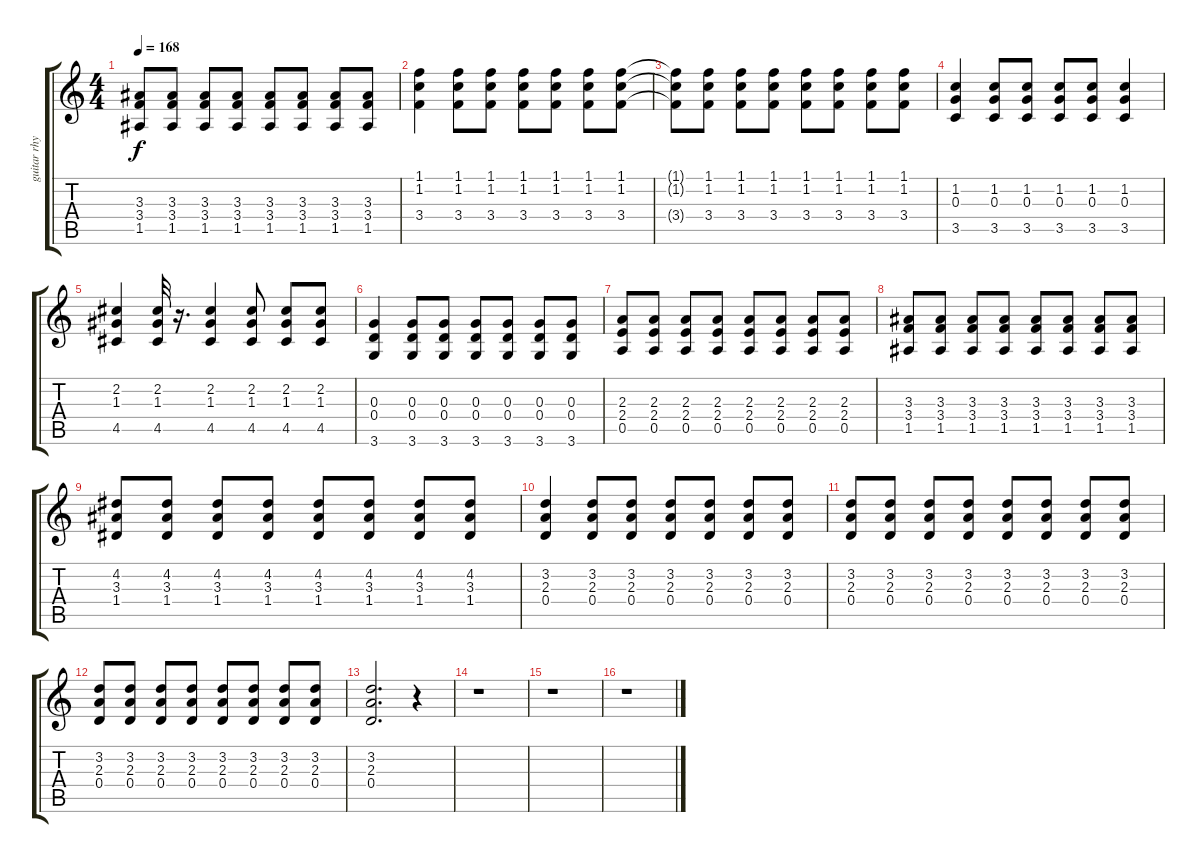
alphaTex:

\track ("guitar rhythm" "guitar rhy") {instrument distortionguitar}
\staff {score tabs}
\tuning (E4 B3 G3 D3 A2 E2) {hide}
\ts (4 4)
\tempo 168
\clef g2
\ks c
(3.3{t} 3.4{t} 1.5{t}).8{dy f} (3.3 3.4 1.5).8 (3.3 3.4 1.5).8 (3.3 3.4 1.5).8 (3.3 3.4 1.5).8 (3.3 3.4 1.5).8 (3.3 3.4 1.5).8 (3.3 3.4 1.5).8 |
(1.1 1.2 3.4).4 (1.1 1.2 3.4).8 (1.1 1.2 3.4).8 (1.1 1.2 3.4).8 (1.1 1.2 3.4).8 (1.1 1.2 3.4).8 (1.1 1.2 3.4).8 |
(1.1{t} 1.2{t} 3.4{t}).8 (1.1 1.2 3.4).8 (1.1 1.2 3.4).8 (1.1 1.2 3.4).8 (1.1 1.2 3.4).8 (1.1 1.2 3.4).8 (1.1 1.2 3.4).8 (1.1 1.2 3.4).8 |
(1.2 0.3 3.5).4 (1.2 0.3 3.5).8 (1.2 0.3 3.5).8 (1.2 0.3 3.5).8 (1.2 0.3 3.5).8 (1.2 0.3 3.5).4 |
(2.2 1.3 4.5).4 (2.2 1.3 4.5).32 r.16{d} (2.2 1.3 4.5).4 (2.2 1.3 4.5).8 (2.2 1.3 4.5).8 (2.2 1.3 4.5).8 |
(0.3 0.4 3.6).4 (0.3 0.4 3.6).8 (0.3 0.4 3.6).8 (0.3 0.4 3.6).8 (0.3 0.4 3.6).8 (0.3 0.4 3.6).8 (0.3 0.4 3.6).8 |
(2.3 2.4 0.5).8 (2.3 2.4 0.5).8 (2.3 2.4 0.5).8 (2.3 2.4 0.5).8 (2.3 2.4 0.5).8 (2.3 2.4 0.5).8 (2.3 2.4 0.5).8 (2.3 2.4 0.5).8 |
(3.3 3.4 1.5).8 (3.3 3.4 1.5).8 (3.3 3.4 1.5).8 (3.3 3.4 1.5).8 (3.3 3.4 1.5).8 (3.3 3.4 1.5).8 (3.3 3.4 1.5).8 (3.3 3.4 1.5).8 |
(4.2 3.3 1.4).8 (4.2 3.3 1.4).8 (4.2 3.3 1.4).8 (4.2 3.3 1.4).8 (4.2 3.3 1.4).8 (4.2 3.3 1.4).8 (4.2 3.3 1.4).8 (4.2 3.3 1.4).8 |
(3.2 2.3 0.4).4 (3.2 2.3 0.4).8 (3.2 2.3 0.4).8 (3.2 2.3 0.4).8 (3.2 2.3 0.4).8 (3.2 2.3 0.4).8 (3.2 2.3 0.4).8 |
(3.2 2.3 0.4).8 (3.2 2.3 0.4).8 (3.2 2.3 0.4).8 (3.2 2.3 0.4).8 (3.2 2.3 0.4).8 (3.2 2.3 0.4).8 (3.2 2.3 0.4).8 (3.2 2.3 0.4).8 |
(3.2 2.3 0.4).8 (3.2 2.3 0.4).8 (3.2 2.3 0.4).8 (3.2 2.3 0.4).8 (3.2 2.3 0.4).8 (3.2 2.3 0.4).8 (3.2 2.3 0.4).8 (3.2 2.3 0.4).8 |
(3.2 2.3 0.4).2{d} r.4 |
r.1 |
r.1 |
r.1
